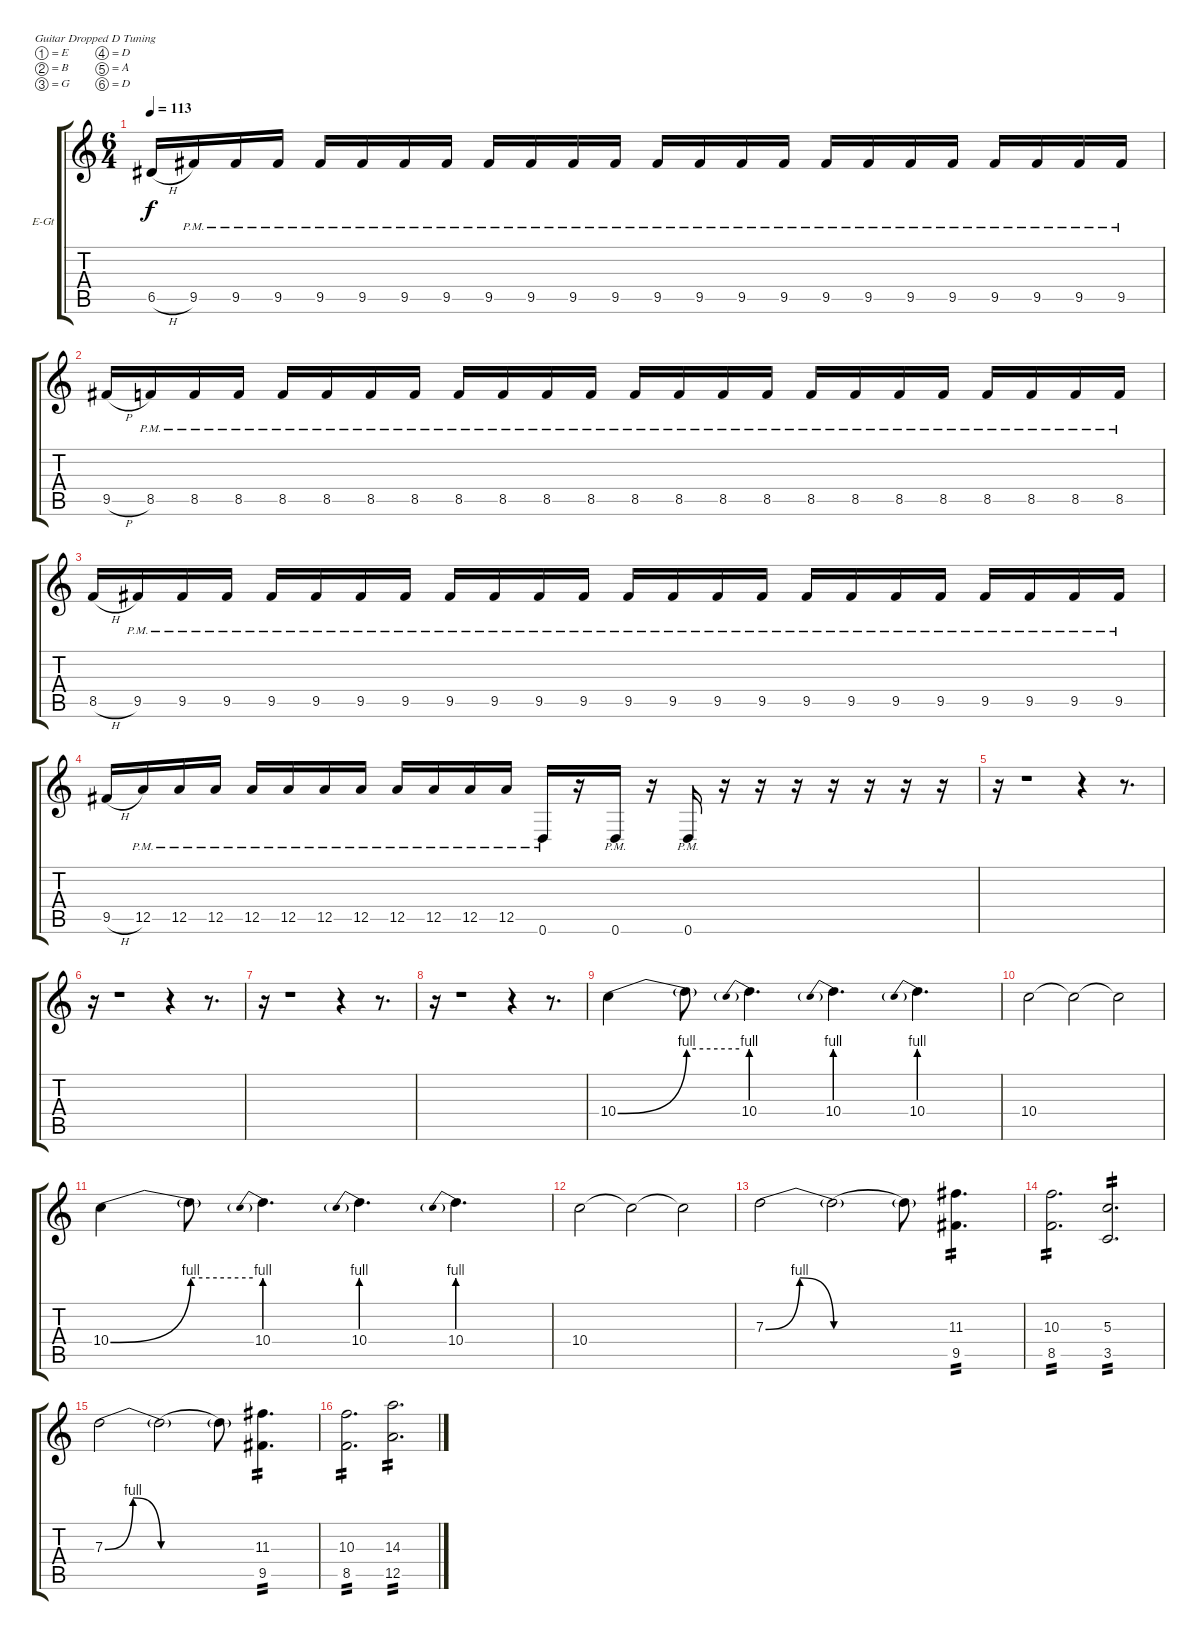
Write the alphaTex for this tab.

\bracketExtendMode groupsimilarinstruments
\firstSystemTrackNameOrientation horizontal
\otherSystemsTrackNameOrientation horizontal
\track ("Guitar" "E-Gt") {instrument overdrivenguitar}
\staff {score tabs}
\tuning (E4 B3 G3 D3 A2 D2)
\ts (6 4)
\tempo 113
\clef g2
\ks c
6.5{h}.16{dy f} 9.5{pm}.16 9.5{pm}.16 9.5{pm}.16 9.5{pm}.16 9.5{pm}.16 9.5{pm}.16 9.5{pm}.16 9.5{pm}.16 9.5{pm}.16 9.5{pm}.16 9.5{pm}.16 9.5{pm}.16 9.5{pm}.16 9.5{pm}.16 9.5{pm}.16 9.5{pm}.16 9.5{pm}.16 9.5{pm}.16 9.5{pm}.16 9.5{pm}.16 9.5{pm}.16 9.5{pm}.16 9.5{pm}.16 |
9.5{h}.16 8.5{pm}.16 8.5{pm}.16 8.5{pm}.16 8.5{pm}.16 8.5{pm}.16 8.5{pm}.16 8.5{pm}.16 8.5{pm}.16 8.5{pm}.16 8.5{pm}.16 8.5{pm}.16 8.5{pm}.16 8.5{pm}.16 8.5{pm}.16 8.5{pm}.16 8.5{pm}.16 8.5{pm}.16 8.5{pm}.16 8.5{pm}.16 8.5{pm}.16 8.5{pm}.16 8.5{pm}.16 8.5{pm}.16 |
8.5{h}.16 9.5{pm}.16 9.5{pm}.16 9.5{pm}.16 9.5{pm}.16 9.5{pm}.16 9.5{pm}.16 9.5{pm}.16 9.5{pm}.16 9.5{pm}.16 9.5{pm}.16 9.5{pm}.16 9.5{pm}.16 9.5{pm}.16 9.5{pm}.16 9.5{pm}.16 9.5{pm}.16 9.5{pm}.16 9.5{pm}.16 9.5{pm}.16 9.5{pm}.16 9.5{pm}.16 9.5{pm}.16 9.5{pm}.16 |
9.5{h}.16 12.5{pm}.16 12.5{pm}.16 12.5{pm}.16 12.5{pm}.16 12.5{pm}.16 12.5{pm}.16 12.5{pm}.16 12.5{pm}.16 12.5{pm}.16 12.5{pm}.16 12.5{pm}.16 0.6{pm}.16 r.16 0.6{pm}.16 r.16 0.6{pm}.16 r.16 r.16 r.16 r.16 r.16 r.16 r.16 |
r.16 r.1 r.4 r.8{d} |
r.16 r.1 r.4 r.8{d} |
r.16 r.1 r.4 r.8{d} |
r.16 r.1 r.4 r.8{d} |
10.4{be (bend 0 0 60 4)}.4 10.4{be (hold 0 4 60 4) t}.8 10.4{be (prebend 0 4 60 4)}.4{d} 10.4{be (prebend 0 4 60 4)}.4{d} 10.4{be (prebend 0 4 60 4)}.4{d} |
10.4.2 10.4{t}.2 10.4{t}.2 |
10.4{be (bend 0 0 60 4)}.4 10.4{be (hold 0 4 60 4) t}.8 10.4{be (prebend 0 4 60 4)}.4{d} 10.4{be (prebend 0 4 60 4)}.4{d} 10.4{be (prebend 0 4 60 4)}.4{d} |
10.4.2 10.4{t}.2 10.4{t}.2 |
7.3{be (bendrelease 0 0 30 4 30 4 60 0)}.2 7.3{be (hold 0 0 60 0) t}.2 7.3{be (hold 0 0 60 0) t}.8 (11.3 9.5).4{d tp 2} |
(10.3 8.5).2{d tp 2} (5.3 3.5).2{d tp 2} |
7.3{be (bendrelease 0 0 30 4 30 4 60 0)}.2 7.3{be (hold 0 0 60 0) t}.2 7.3{be (hold 0 0 60 0) t}.8 (11.3 9.5).4{d tp 2} |
(10.3 8.5).2{d tp 2} (14.3 12.5).2{d tp 2}
